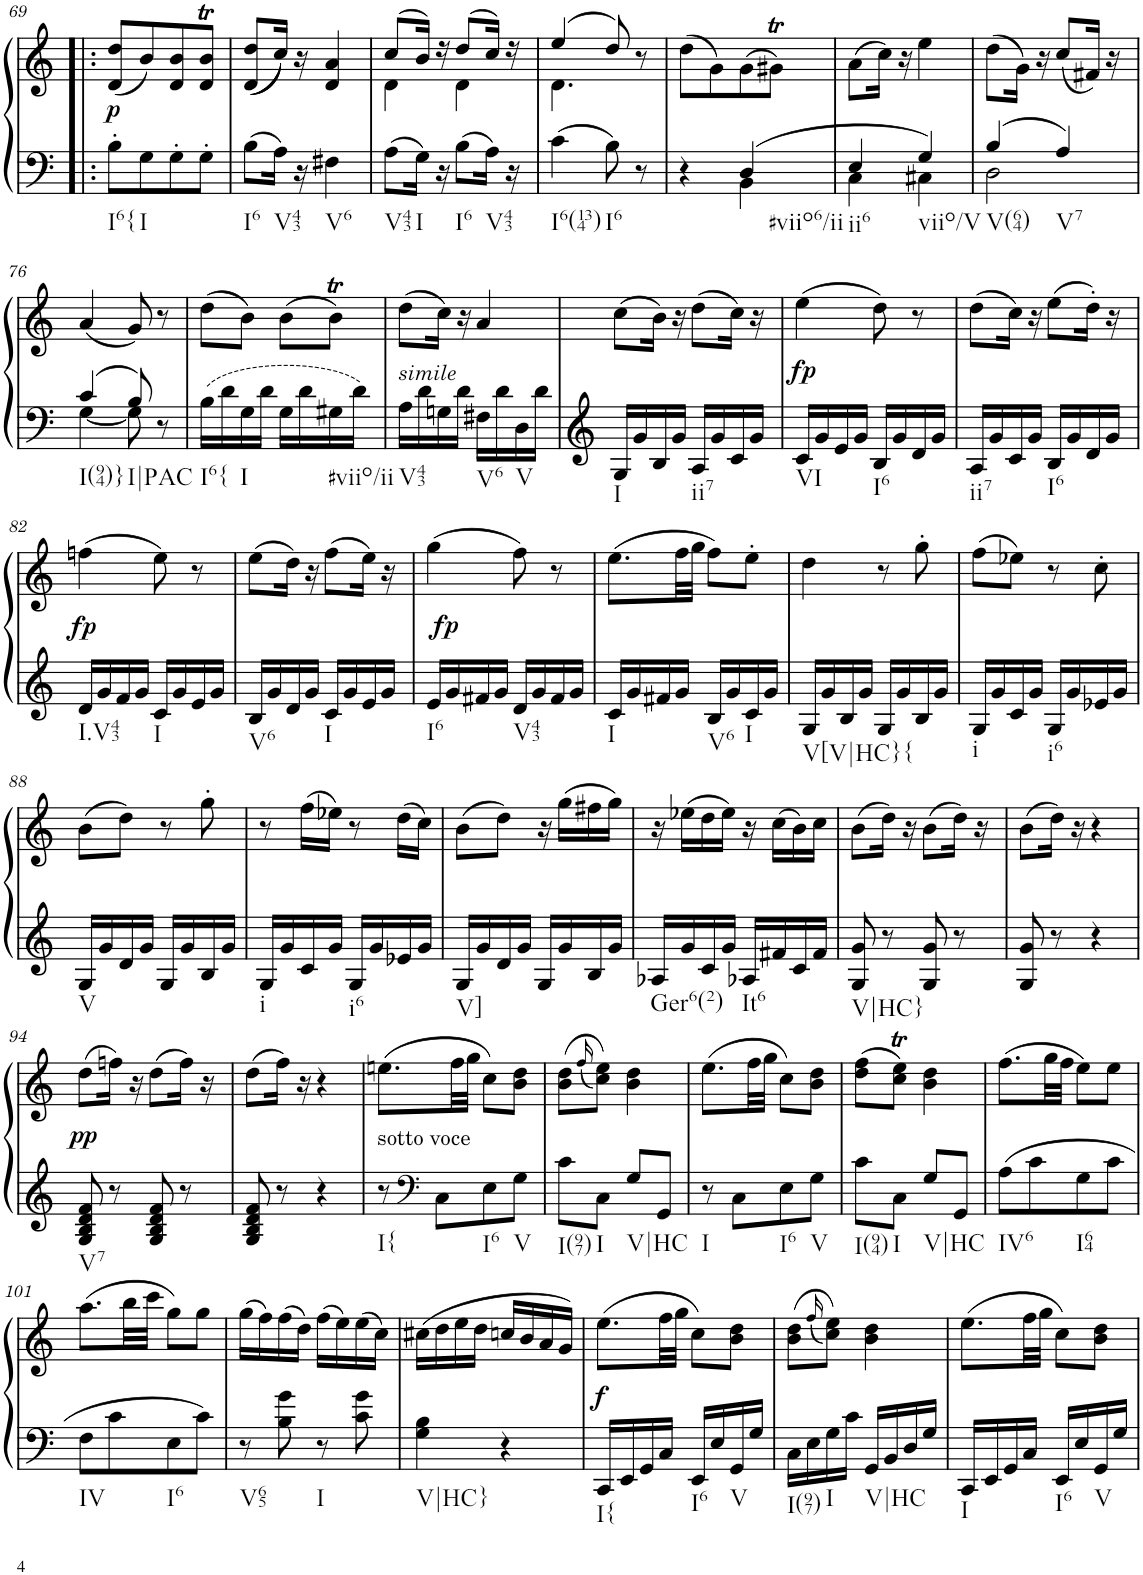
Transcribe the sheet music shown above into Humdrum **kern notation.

**kern	**kern	**dynam
*part1	*part1	*part1
*staff2	*staff1	*staff1/2
*I"Piano, Piano right	*	*
*I'Pno.	*	*
!!LO:PB:g=z
*clefF4	*clefG2	*
*k[]	*k[]	*
*M2/4	*M2/4	*
=69!|:	=69!|:	=69!|:
!LO:TX:b:t=I6{	!	!
!	!	!LO:DY:b
8B'\L	(8d/ 8dd/L	p
!LO:TX:b:t=I	!	!
8G\	8b/)	.
8G'\	8d/ 8b/	.
8G'\J	8d/T 8b/TJ	.
=70	=70	=70
!LO:TX:b:t=I6	!	!
8B\L	((8d/ 8dd/L	.
!LO:TX:b:t=V43	!	!
16A\Jk	16cc/Jk))	.
16r	16r	.
!LO:TX:b:t=V6	!	!
4F#X\	4d/ 4a/	.
=71	=71	=71
*	*^	*
!LO:TX:b:t=V43	!	!	!
8A\L	(8cc/L	4d\	.
!LO:TX:b:t=I	!	!	!
16G\Jk	16b/Jk)	.	.
16r	16r	.	.
!LO:TX:b:t=I6	!	!	!
8B\L	(8dd/L	4d\	.
!LO:TX:b:t=V43	!	!	!
16A\Jk	16cc/Jk)	.	.
16r	16r	.	.
=72	=72	=72	=72
!LO:TX:b:t=I6(134)	!	!	!
4c\	(4ee/	4.d\	.
!LO:TX:b:t=I6	!	!	!
8B\	8dd/)	.	.
8r	8r	8ryy	.
*	*v	*v	*
=73	=73	=73
*^	*	*
4r	4ryy	(8dd\L	.
.	.	8g\)	.
!LO:TX:b:t=#viio6/ii	!	!	!
4D/	4BB\	(8g\	.
.	.	8g#Xt\J)	.
=74	=74	=74	=74
!LO:TX:b:t=ii6	!	!	!
4E/	4C\	(8a\L	.
.	.	16cc\Jk)	.
.	.	16r	.
!LO:TX:b:t=viio/V	!	!	!
4G/	4C#X\	4ee\	.
=75	=75	=75	=75
!LO:TX:b:t=V(64)	!	!	!
4B/	2D\	(8dd\L	.
.	.	16g\Jk)	.
.	.	16r	.
!LO:TX:b:t=V7	!	!	!
4A/	.	(8cc/L	.
.	.	16f#X/Jk)	.
.	.	16r	.
!!LO:LB:g=z
=76	=76	=76	=76
!LO:TX:b:t=I(94)}	!	!	!
4c/	[4G\	(4a/	.
!LO:TX:b:t=I|PAC	!	!	!
8B/	8G\]	8g/)	.
8r	8ryy	8r	.
=77	=77	=77	=77
!LO:TX:b:t=I6{	!	!	!
*v	*v	*	*
16B\LL	(8dd\L	.
16d\	.	.
!LO:TX:b:t=I	!	!
16G\	8b\J)	.
16d\JJ	.	.
16G\LL	(8b\L	.
16d\	.	.
!LO:TX:b:t=#viio/ii	!	!
16G#X\	8bt\J)	.
16d\JJ	.	.
=78	=78	=78
!LO:TX:a:i:t=simile	!	!
!LO:TX:b:t=V43	!	!
16A\LL	(8dd\L	.
16d\	.	.
16Gn\	16cc\Jk)	.
16d\JJ	16r	.
!LO:TX:b:t=V6	!	!
16F#X\LL	4a/	.
16d\	.	.
!LO:TX:b:t=V	!	!
16D\	.	.
16d\JJ	.	.
=79	=79	=79
!LO:TX:b:t=I	!	!
16G/LL	(8cc\L	.
16g/	.	.
16B/	16b\Jk)	.
16g/JJ	16r	.
!LO:TX:b:t=ii7	!	!
16A/LL	(8dd\L	.
16g/	.	.
16c/	16cc\Jk)	.
16g/JJ	16r	.
=80	=80	=80
!LO:TX:b:t=VI	!	!
!	!	!LO:DY:b
16c/LL	(4ee\	fp
16g/	.	.
16e/	.	.
16g/JJ	.	.
!LO:TX:b:t=I6	!	!
16B/LL	8dd\)	.
16g/	.	.
16d/	8r	.
16g/JJ	.	.
=81	=81	=81
!LO:TX:b:t=ii7	!	!
16A/LL	(8dd\L	.
16g/	.	.
16c/	16cc\Jk)	.
16g/JJ	16r	.
!LO:TX:b:t=I6	!	!
16B/LL	(8ee\L	.
16g/	.	.
16d/	16dd'\Jk)	.
16g/JJ	16r	.
!!LO:LB:g=z
=82	=82	=82
!LO:TX:b:t=I.V43	!	!
!	!	!LO:DY:b
16d/LL	(4ffn\	fp
16g/	.	.
16f/	.	.
16g/JJ	.	.
!LO:TX:b:t=I	!	!
16c/LL	8ee\)	.
16g/	.	.
16e/	8r	.
16g/JJ	.	.
=83	=83	=83
!LO:TX:b:t=V6	!	!
16B/LL	(8ee\L	.
16g/	.	.
16d/	16dd\Jk)	.
16g/JJ	16r	.
!LO:TX:b:t=I	!	!
16c/LL	(8ff\L	.
16g/	.	.
16e/	16ee\Jk)	.
16g/JJ	16r	.
=84	=84	=84
!LO:TX:b:t=I6	!	!
!	!	!LO:DY:b
16e/LL	(4gg\	fp
16g/	.	.
16f#X/	.	.
16g/JJ	.	.
!LO:TX:b:t=V43	!	!
16d/LL	8ff\)	.
16g/	.	.
16f#/	8r	.
16g/JJ	.	.
=85	=85	=85
!LO:TX:b:t=I	!	!
16c/LL	(8.ee\L	.
16g/	.	.
16f#X/	.	.
16g/JJ	32ff\LL	.
.	32gg\JJJ	.
!LO:TX:b:t=V6	!	!
16B/LL	8ff\L)	.
16g/	.	.
!LO:TX:b:t=I	!	!
16c/	8ee'\J	.
16g/JJ	.	.
=86	=86	=86
!LO:TX:b:t=V[V|HC}{	!	!
16G/LL	4dd\	.
16g/	.	.
16B/	.	.
16g/JJ	.	.
16G/LL	8r	.
16g/	.	.
16B/	8gg'\	.
16g/JJ	.	.
=87	=87	=87
!LO:TX:b:t=i	!	!
16G/LL	(8ff\L	.
16g/	.	.
16c/	8ee-X\J)	.
16g/JJ	.	.
!LO:TX:b:t=i6	!	!
16G/LL	8r	.
16g/	.	.
16e-X/	8cc'\	.
16g/JJ	.	.
!!LO:LB:g=z
=88	=88	=88
!LO:TX:b:t=V	!	!
16G/LL	(8b\L	.
16g/	.	.
16d/	8dd\J)	.
16g/JJ	.	.
16G/LL	8r	.
16g/	.	.
16B/	8gg'\	.
16g/JJ	.	.
=89	=89	=89
!LO:TX:b:t=i	!	!
16G/LL	8r	.
16g/	.	.
16c/	(16ff\LL	.
16g/JJ	16ee-X\JJ)	.
!LO:TX:b:t=i6	!	!
16G/LL	8r	.
16g/	.	.
16e-X/	(16dd\LL	.
16g/JJ	16cc\JJ)	.
=90	=90	=90
!LO:TX:b:t=V]	!	!
16G/LL	(8b\L	.
16g/	.	.
16d/	8dd\J)	.
16g/JJ	.	.
16G/LL	16r	.
16g/	(16gg\LL	.
16B/	16ff#X\	.
16g/JJ	16gg\JJ)	.
=91	=91	=91
!LO:TX:b:t=Ger6(2)	!	!
16A-X/LL	16r	.
16g/	(16ee-X\LL	.
16c/	16dd\	.
16g/JJ	16ee-\JJ)	.
!LO:TX:b:t=It6	!	!
16A-X/LL	16r	.
16f#X/	(16cc\LL	.
16c/	16b\)	.
16f#/JJ	16cc\JJ	.
=92	=92	=92
!LO:TX:b:t=V|HC}	!	!
8G/ 8g/	(8b\L	.
8r	16dd\Jk)	.
.	16r	.
8G/ 8g/	(8b\L	.
8r	16dd\Jk)	.
.	16r	.
=93	=93	=93
8G/ 8g/	(8b\L	.
8r	16dd\Jk)	.
.	16r	.
4r	4r	.
!!LO:LB:g=z
=94	=94	=94
!LO:TX:b:t=V7	!	!
!	!	!LO:DY:b
8G/ 8B/ 8d/ 8f/	(8dd\L	pp
8r	16ffn\Jk)	.
.	16r	.
8G/ 8B/ 8d/ 8f/	(8dd\L	.
8r	16ff\Jk)	.
.	16r	.
=95	=95	=95
8G/ 8B/ 8d/ 8f/	(8dd\L	.
8r	16ff\Jk)	.
.	16r	.
4r	4r	.
=96	=96	=96
!LO:TX:a:t=sotto voce	!	!
!LO:TX:b:t=I{	!	!
8r	(8.een\L	.
*clefF4	*	*
8C\L	.	.
.	32ff\LL	.
.	32gg\JJJ	.
!LO:TX:b:t=I6	!	!
8E\	8cc\L)	.
!LO:TX:b:t=V	!	!
8G\J	8b\ 8dd\J	.
=97	=97	=97
!LO:TX:b:t=I(97)	!	!
8c\L	(8b\ 8dd\L	.
.	(16qff/	.
!LO:TX:b:t=I	!	!
8C\J	8cc\ 8ee\J))	.
!LO:TX:b:t=V|HC	!	!
8G/L	4b\ 4dd\	.
8GG/J	.	.
=98	=98	=98
!LO:TX:b:t=I	!	!
8r	(8.ee\L	.
8C\L	.	.
.	32ff\LL	.
.	32gg\JJJ	.
!LO:TX:b:t=I6	!	!
8E\	8cc\L)	.
!LO:TX:b:t=V	!	!
8G\J	8b\ 8dd\J	.
=99	=99	=99
!LO:TX:b:t=I(94)	!	!
8c\L	(8dd\ 8ff\L	.
!LO:TX:b:t=I	!	!
8C\J	8cc\T 8ee\TJ)	.
!LO:TX:b:t=V|HC	!	!
8G/L	4b\ 4dd\	.
8GG/J	.	.
=100	=100	=100
!LO:TX:b:t=IV6	!	!
8A\L	(8.ff\L	.
8c\	.	.
.	32gg\LL	.
.	32ff\JJJ	.
!LO:TX:b:t=I64	!	!
8G\	8ee\L)	.
8c\J	8ee\J	.
!!LO:LB:g=z
=101	=101	=101
!LO:TX:b:t=IV	!	!
8F\L	(8.aa\L	.
8c\	.	.
.	32bb\LL	.
.	32ccc\JJJ	.
!LO:TX:b:t=I6	!	!
8E\	8gg\L)	.
8c\J	8gg\J	.
=102	=102	=102
!LO:TX:b:t=V65	!	!
8r	(16gg\LL	.
.	16ff\)	.
8B\ 8g\	(16ff\	.
.	16dd\JJ)	.
!LO:TX:b:t=I	!	!
8r	(16ff\LL	.
.	16ee\)	.
8c\ 8g\	(16ee\	.
.	16cc\JJ)	.
=103	=103	=103
!LO:TX:b:t=V|HC}	!	!
4G\ 4B\	(16cc#X\LL	.
.	16dd\	.
.	16ee\	.
.	16dd\JJ	.
4r	16ccn/LL	.
.	16b/	.
.	16a/	.
.	16g/JJ)	.
=104	=104	=104
!LO:TX:b:t=I{	!	!
!	!	!LO:DY:b
16CC/LL	(8.ee\L	f
16EE/	.	.
16GG/	.	.
16C/JJ	32ff\LL	.
.	32gg\JJJ	.
!LO:TX:b:t=I6	!	!
16EE/LL	8cc\L)	.
16E/	.	.
!LO:TX:b:t=V	!	!
16GG/	8b\ 8dd\J	.
16G/JJ	.	.
=105	=105	=105
!LO:TX:b:t=I(97)	!	!
16C\LL	(8b\ 8dd\L	.
16E\	.	.
.	(16qff/	.
!LO:TX:b:t=I	!	!
16G\	8cc\ 8ee\J))	.
16c\JJ	.	.
!LO:TX:b:t=V|HC	!	!
16GG/LL	4b\ 4dd\	.
16BB/	.	.
16D/	.	.
16G/JJ	.	.
=106	=106	=106
!LO:TX:b:t=I	!	!
16CC/LL	(8.ee\L	.
16EE/	.	.
16GG/	.	.
16C/JJ	32ff\LL	.
.	32gg\JJJ	.
!LO:TX:b:t=I6	!	!
16EE/LL	8cc\L)	.
16E/	.	.
!LO:TX:b:t=V	!	!
16GG/	8b\ 8dd\J	.
16G/JJ	.	.
=	=	=
*-	*-	*-
